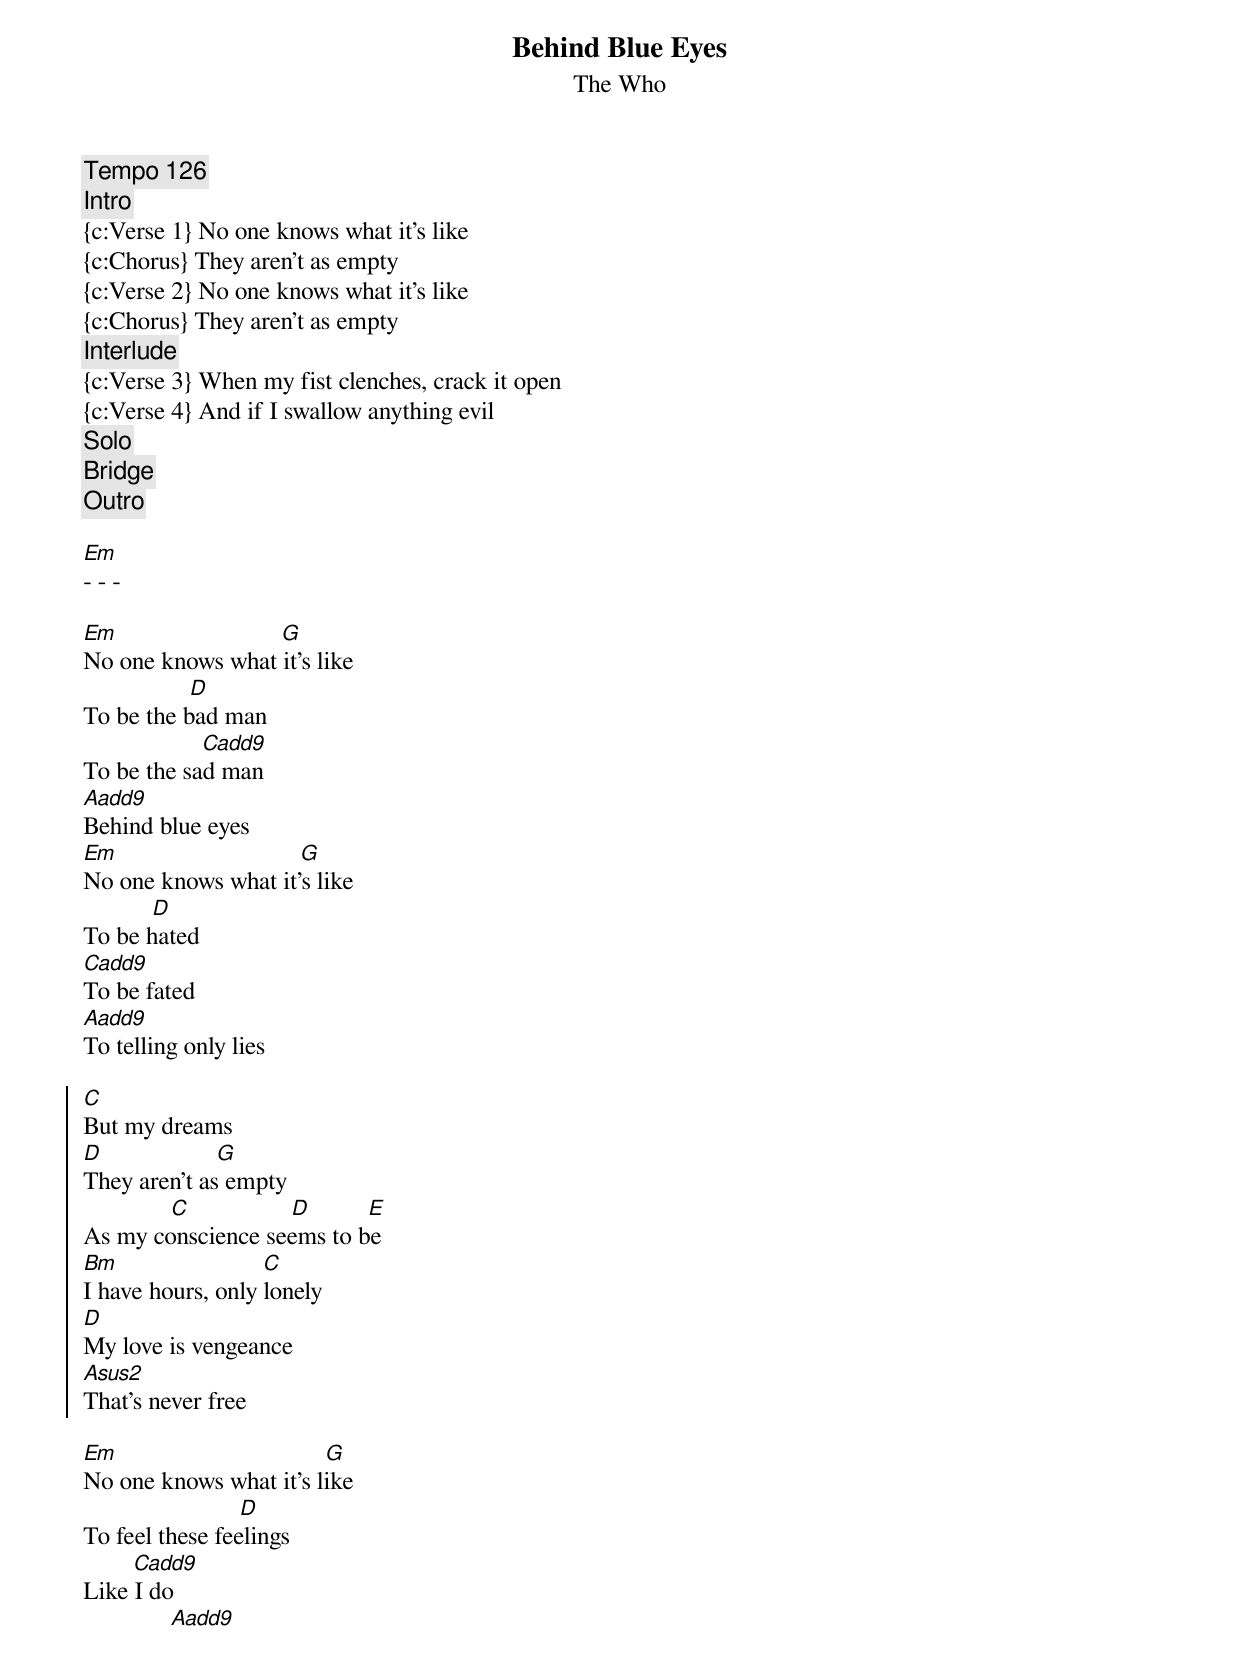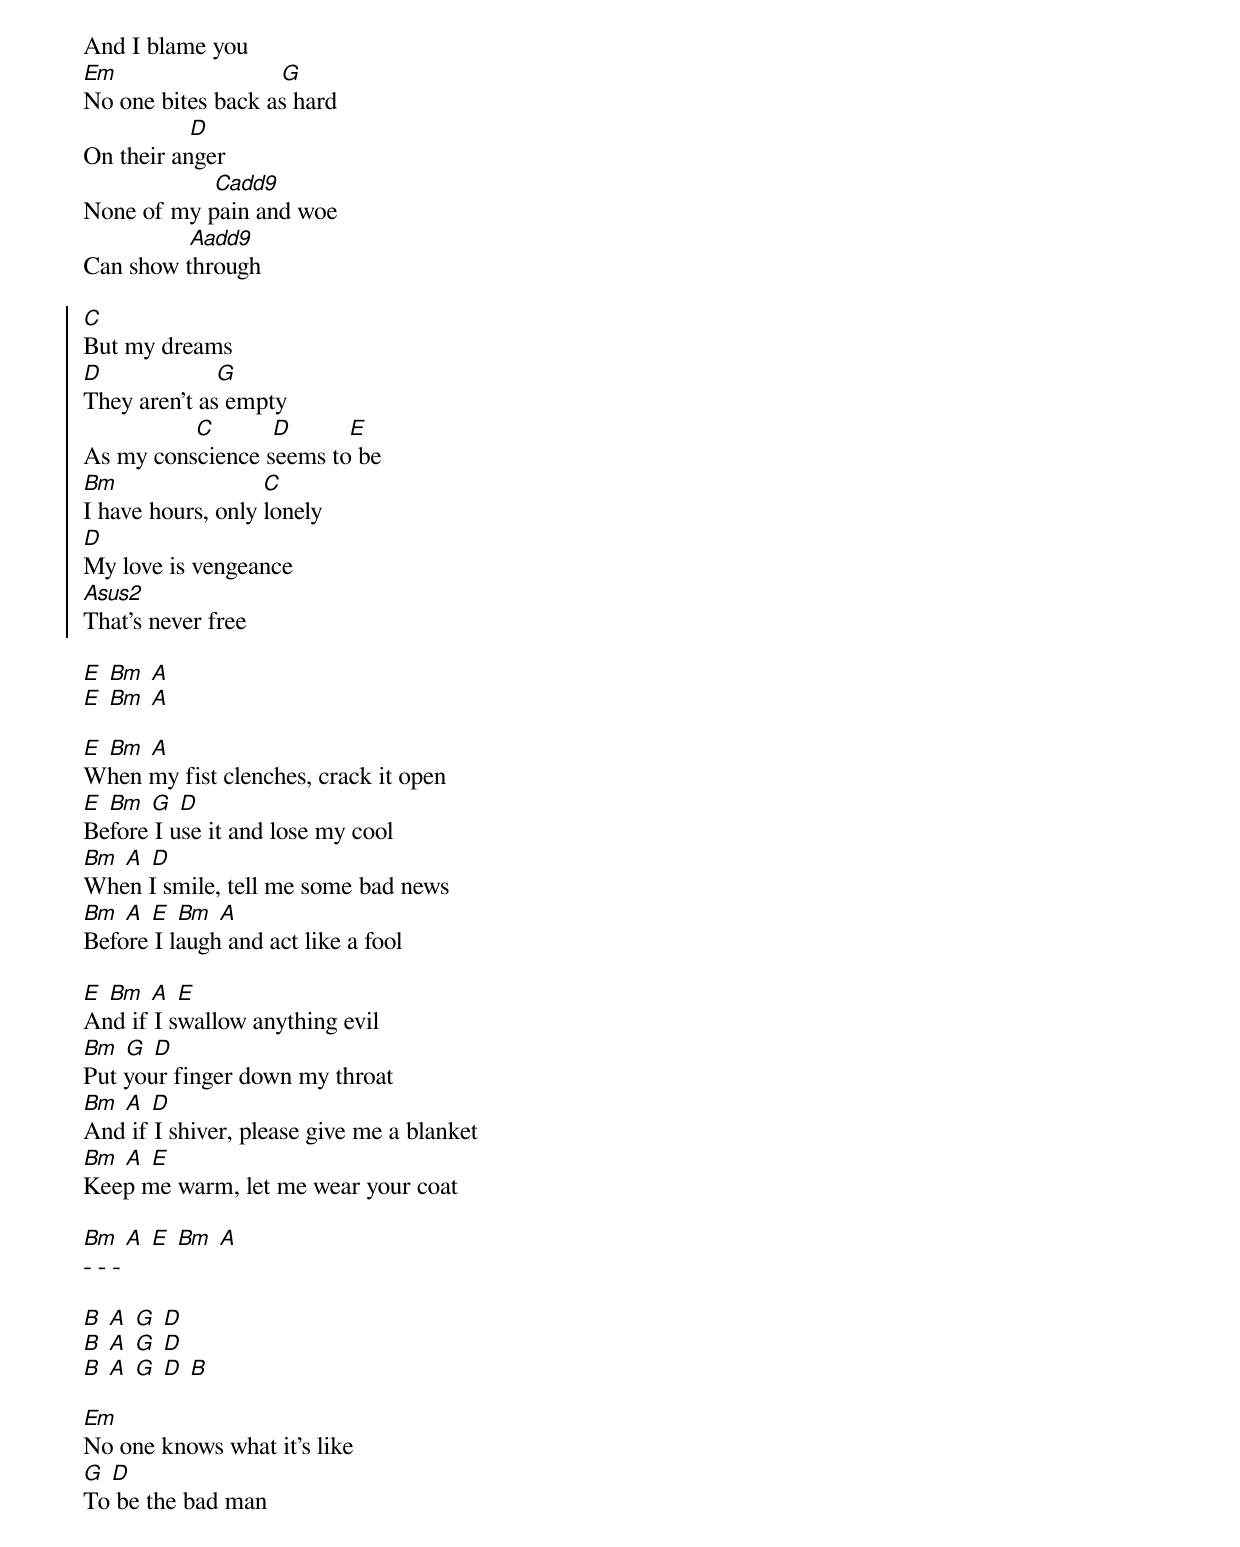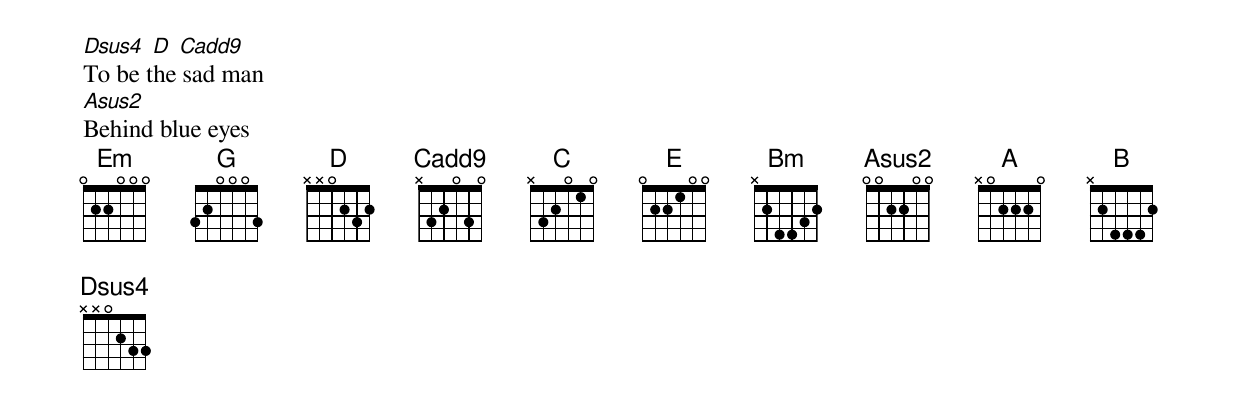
{t: Behind Blue Eyes}
{st: The Who}
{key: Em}
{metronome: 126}
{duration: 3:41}
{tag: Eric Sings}
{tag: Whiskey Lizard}

{c:Tempo 126}
{c:Intro}
{c:Verse 1} No one knows what it's like
{c:Chorus} They aren't as empty
{c:Verse 2} No one knows what it's like
{c:Chorus} They aren't as empty
{c:Interlude}
{c:Verse 3} When my fist clenches, crack it open
{c:Verse 4} And if I swallow anything evil
{c:Solo}
{c:Bridge}
{c:Outro}

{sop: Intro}
[Em]
- - -
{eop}

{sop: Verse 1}
[Em]                          [G]
No one knows what it's like
                 [D]
To be the bad man
                   [Cadd9]
To be the sad man
[Aadd9]
Behind blue eyes
[Em]                             [G]
No one knows what it's like
           [D]
To be hated
[Cadd9]
To be fated
[Aadd9]
To telling only lies
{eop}

{soc}
[C]
But my dreams
[D]                  [G]
They aren't as empty
              [C]                [D]         [E]
As my conscience seems to be
[Bm]                       [C]
I have hours, only lonely
[D]
My love is vengeance
[Asus2]
That's never free
{eoc}

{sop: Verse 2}
[Em]                                 [G]
No one knows what it's like
                         [D]
To feel these feelings
        [Cadd9]
Like I do
              [Aadd9]
And I blame you
[Em]                          [G]
No one bites back as hard
                 [D]
On their anger
                     [Cadd9]
None of my pain and woe
                 [Aadd9]
Can show through
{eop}

{soc}
[C]
But my dreams
[D]                  [G]
They aren't as empty
                  [C]         [D]         [E]
As my conscience seems to be
[Bm]                       [C]
I have hours, only lonely
[D]
My love is vengeance
[Asus2]
That's never free
{eoc}

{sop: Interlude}
[E] [Bm] [A]
[E] [Bm] [A]
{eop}

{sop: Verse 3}
[E] [Bm] [A]
When my fist clenches, crack it open
[E] [Bm] [G] [D]
Before I use it and lose my cool
[Bm] [A] [D]
When I smile, tell me some bad news
[Bm] [A] [E] [Bm] [A]
Before I laugh and act like a fool
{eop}

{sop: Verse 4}
[E] [Bm] [A] [E]
And if I swallow anything evil
[Bm] [G] [D]
Put your finger down my throat
[Bm] [A] [D]
And if I shiver, please give me a blanket
[Bm] [A] [E]
Keep me warm, let me wear your coat
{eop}

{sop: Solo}
[Bm] [A] [E] [Bm] [A]
- - -
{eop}

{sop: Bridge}
[B] [A] [G] [D]
[B] [A] [G] [D]
[B] [A] [G] [D] [B]
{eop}

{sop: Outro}
[Em]
No one knows what it's like
[G] [D]
To be the bad man
[Dsus4] [D] [Cadd9]
To be the sad man
[Asus2]
Behind blue eyes
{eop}
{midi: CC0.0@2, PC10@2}
